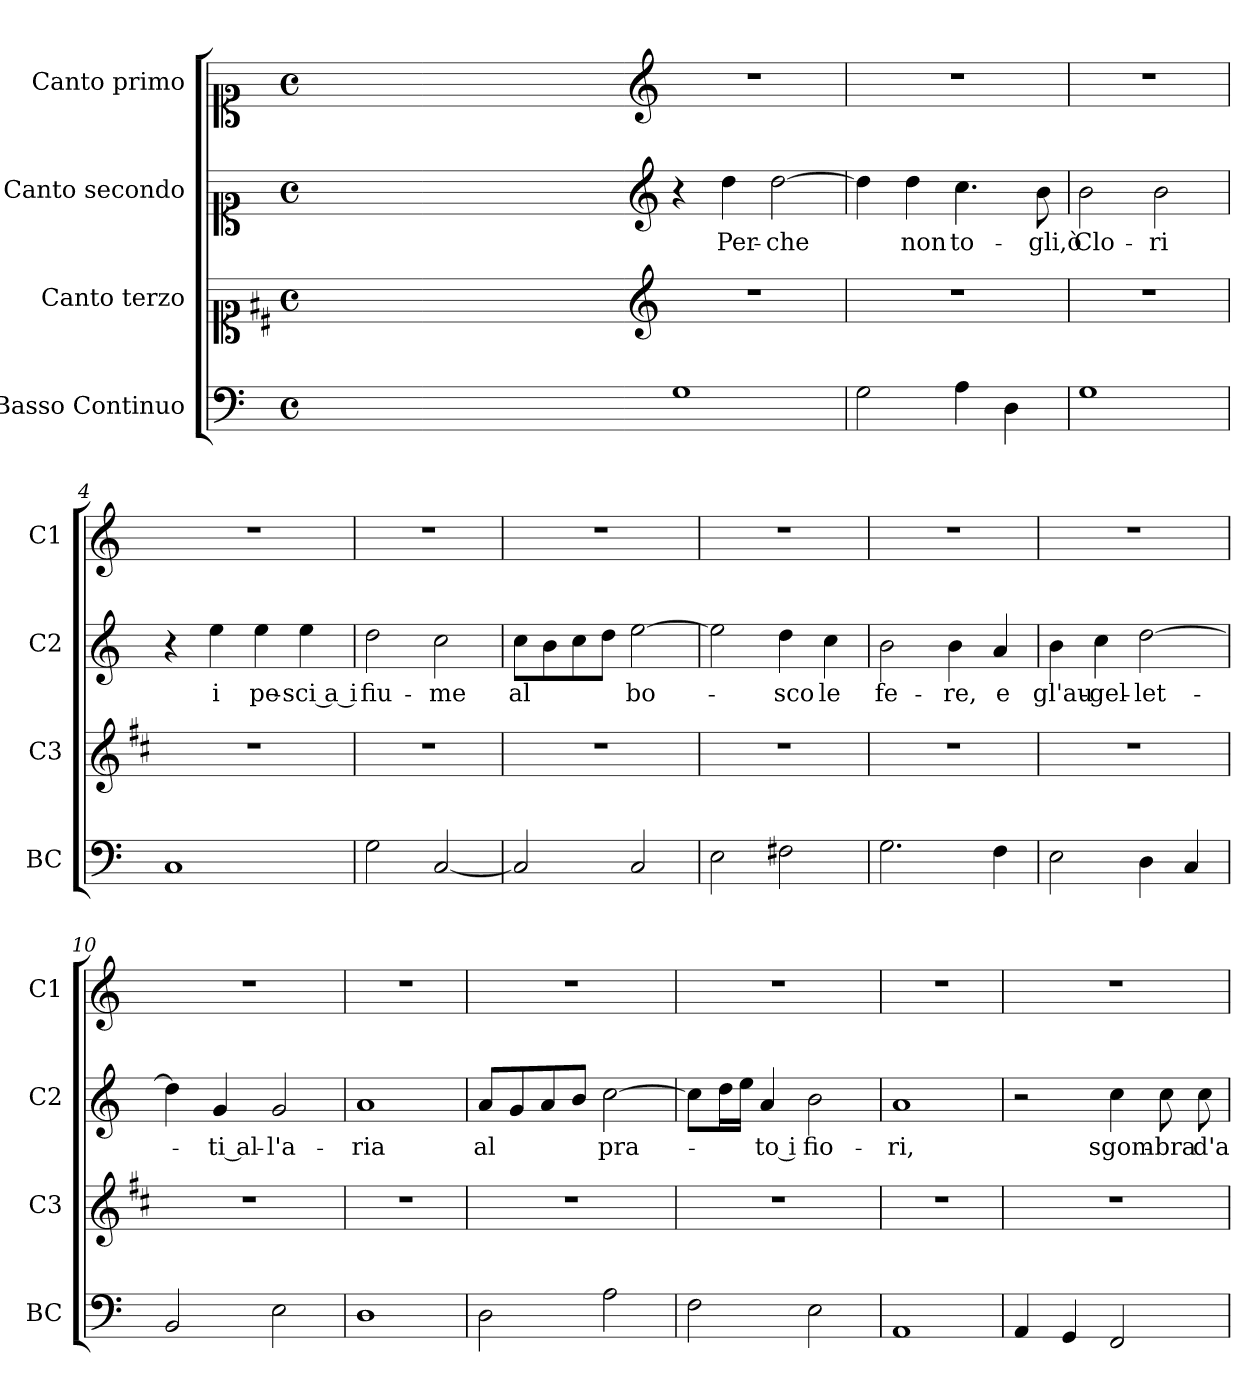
**kern	**kern	**kern	**text	**text	**text	**kern
*part4	*part3	*part2	*part2	*part2	*part2	*part1
*staff4	*staff3	*staff2	*staff2	*staff2	*staff2	*staff1
*I"Basso Continuo	*I"Canto terzo	*I"Canto secondo	*	*	*	*I"Canto primo
*I'BC	*I'C3	*I'C2	*	*	*	*I'C1
*clefF4	*clefC1	*clefC1	*	*	*	*clefC1
*	*ITrd1c2	*	*	*	*	*
*k[]	*k[]	*k[]	*	*	*	*k[]
*C:	*C:	*C:	*	*	*	*C:
*M4/4	*M4/4	*M4/4	*	*	*	*M4/4
*met(c)	*met(c)	*met(c)	*	*	*	*met(c)
=	=	=	=	=	=	=
1ryy	1ryy	1ryy	.	.	.	1ryy
=1X-	=1X-	=1X-	=1X-	=1X-	=1X-	=1X-
4ryy	4ryy	4ryy	.	.	.	4ryy
4ryy	4ryy	4ryy	.	.	.	4ryy
4ryy	4ryy	4ryy	.	.	.	4ryy
4ryy	4ryy	4ryy	.	.	.	4ryy
=1-	=1-	=1-	=1-	=1-	=1-	=1-
*	*clefG2	*clefG2	*	*	*	*clefG2
!	!	!	!	!	!LO:LY:a	!
1G	1r	4r	.	.	Amaranta	1r
!	!	!	!LO:LY:b	!	!	!
.	.	4dd\	Per-	.	.	.
!	!	!	!LO:LY:b	!	!	!
.	.	[2dd\	-che	.	.	.
=2	=2	=2	=2	=2	=2	=2
2G\	1r	4dd\]	.	.	.	1r
!	!	!	!LO:LY:b	!	!	!
.	.	4dd\	non	.	.	.
!	!	!	!LO:LY:b	!	!	!
4A\	.	4.cc\	to-	.	.	.
4D\	.	.	.	.	.	.
!	!	!	!LO:LY:b	!	!	!
.	.	8b\	-gli,ò	.	.	.
=3	=3	=3	=3	=3	=3	=3
!	!	!	!LO:LY:b	!	!	!
1G	1r	2b\	Clo-	.	.	1r
!	!	!	!LO:LY:b	!	!	!
.	.	2b\	-ri	.	.	.
=4	=4	=4	=4	=4	=4	=4
1C	1r	4r	.	.	.	1r
!	!	!	!LO:LY:b	!	!	!
.	.	4ee\	i	.	.	.
!	!	!	!LO:LY:b	!	!	!
.	.	4ee\	pe-	.	.	.
!	!	!	!LO:LY:b	!	!	!
.	.	4ee\	-sci a i	.	.	.
=5	=5	=5	=5	=5	=5	=5
!	!	!	!LO:LY:b	!	!	!
2G\	1r	2dd\	fiu-	.	.	1r
!	!	!	!LO:LY:b	!	!	!
[2C/	.	2cc\	-me	.	.	.
!!LO:LB:g=z
=6	=6	=6	=6	=6	=6	=6
!	!	!	!LO:LY:b	!	!	!
2C/]	1r	8cc\L	al	.	.	1r
.	.	8b\	.	.	.	.
.	.	8cc\	.	.	.	.
.	.	8dd\J	.	.	.	.
!	!	!	!LO:LY:b	!	!	!
2C/	.	[2ee\	bo-	.	.	.
=7	=7	=7	=7	=7	=7	=7
2E\	1r	2ee\]	.	.	.	1r
!	!	!	!LO:LY:b	!	!	!
2F#X\	.	4dd\	-sco	.	.	.
!	!	!	!LO:LY:b	!	!	!
.	.	4cc\	le	.	.	.
=8	=8	=8	=8	=8	=8	=8
!	!	!	!LO:LY:b	!	!	!
2.G\	1r	2b\	fe-	.	.	1r
!	!	!	!LO:LY:b	!	!	!
.	.	4b\	-re,	.	.	.
!	!	!	!LO:LY:b	!	!	!
4F\	.	4a/	e	.	.	.
=9	=9	=9	=9	=9	=9	=9
!	!	!	!LO:LY:b	!	!	!
2E\	1r	4b\	gl'au-	.	.	1r
!	!	!	!LO:LY:b	!	!	!
.	.	4cc\	-gel-	.	.	.
!	!	!	!LO:LY:b	!	!	!
4D\	.	[2dd\	-let-	.	.	.
4C/	.	.	.	.	.	.
=10	=10	=10	=10	=10	=10	=10
2BB/	1r	4dd\]	.	.	.	1r
!	!	!	!LO:LY:b	!	!	!
.	.	4g/	-ti al-	.	.	.
!	!	!	!LO:LY:b	!	!	!
2E\	.	2g/	-l'a-	.	.	.
=11	=11	=11	=11	=11	=11	=11
!	!	!	!LO:LY:b	!	!	!
1D	1r	1a	-ria	.	.	1r
=12	=12	=12	=12	=12	=12	=12
!	!	!	!LO:LY:b	!	!	!
2D\	1r	8a/L	al	.	.	1r
.	.	8g/	.	.	.	.
.	.	8a/	.	.	.	.
.	.	8b/J	.	.	.	.
!	!	!	!LO:LY:b	!	!	!
2A\	.	[2cc\	pra-	.	.	.
!!LO:LB:g=z
=13	=13	=13	=13	=13	=13	=13
2F\	1r	8cc\L]	.	.	.	1r
.	.	16dd\L	.	.	.	.
.	.	16ee\JJ	.	.	.	.
!	!	!	!LO:LY:b	!	!	!
.	.	4a/	-to i	.	.	.
!	!	!	!LO:LY:b	!	!	!
2E\	.	2b\	fio-	.	.	.
=14	=14	=14	=14	=14	=14	=14
!	!	!	!LO:LY:b	!	!	!
1AA	1r	1a	-ri,	.	.	1r
=15	=15	=15	=15	=15	=15	=15
4AA/	1r	2r	.	.	.	1r
4GG/	.	.	.	.	.	.
!	!	!	!LO:LY:b	!	!	!
2FF/	.	4cc\	sgom-	.	.	.
!	!	!	!LO:LY:b	!	!	!
.	.	8cc\	-bra	.	.	.
!	!	!	!LO:LY:b	!	!	!
.	.	8cc\	d'a-	.	.	.
=	=	=	=	=	=	=
*-	*-	*-	*-	*-	*-	*-
